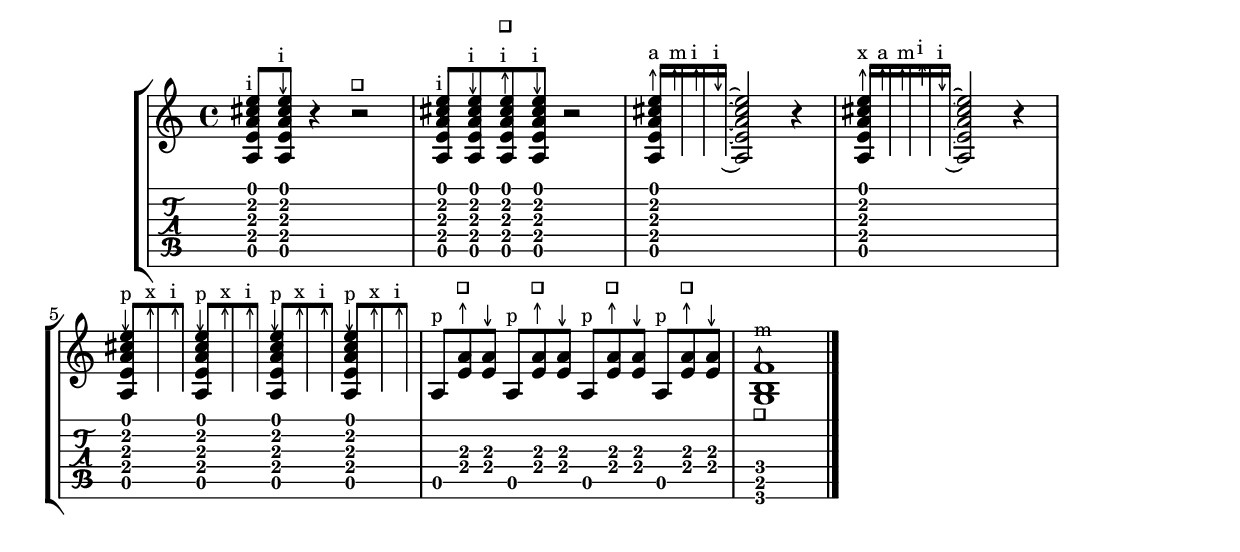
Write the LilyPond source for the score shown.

%% Do not edit this file; it is auto-generated from LSR http://lsr.dsi.unimi.it
%% This file is in the public domain.
\version "2.13.1"

\header {
  lsrtags = "fretted-strings"

  texidoc = "
For flamenco guitar, special notation is used:


* a golpe symbol to indicate a slap on the guitar body with the nail of
the ring finger


* an arrow to indicate (the direction of) strokes


* different letters for fingering (\"p\": thumb, \"i\": index finger,
\"m\": middle finger, \"a\": ring finger and \"x\": little finger)


* 3- and 4-finger rasgueados; stroke upwards with all fingers, ending
with an up- and down using the index finger


* abanicos: strokes (in tuples) with thumb (down), little and index
finger (both up). There's also an abanico 2 where middle and ring
finger are used instead of the little finger.


* alza pua: fast playing with the thumb


Most figures use arrows in combination with fingering; with abanicos
and rasgueados, noteheads are printed only for the first chord.

This snippet contains some header-like code that can be copied as
@samp{flamenco.ly} and included in source files. 

"
  doctitle = "Flamenco notation"
} % begin verbatim

%%%%%%%%%%%%%%%%%%%%%%%%%%%%%%%%%%%%%%%%%%%
%%%%%%%  Cut here ----- Start 'flamenco.ly' 

% Text indicators
abanico   = \markup { \italic Abanico }
rasgueaso = \markup { \italic Ras. }
alzapua   = \markup { \italic Alzapua }

% Finger stroke symbols
strokeUp = \markup { \postscript #"
  0.1     setlinewidth
  0.5 0   moveto
  0.5 2   lineto
  0.2 1.4 lineto
  0.5 2   moveto
  0.8 1.4 lineto
  stroke
"}

strokeDown = \markup { \postscript #"
  0.1     setlinewidth
  0.5 2   moveto
  0.5 0   lineto
  0.2 0.6 lineto
  0.5 0   moveto
  0.8 0.6 lineto
  stroke
"}

% Golpe symbol
golpe = \markup { \postscript #"
  0.2 setlinewidth
  0 0 moveto
  1 0 lineto
  1 1 lineto
  stroke
  "\postscript #"
  0.1       setlinewidth
  -0.6 -0.1  moveto
  -0.6  1.0 lineto
  0.5  1.0 lineto
  stroke
"}  

strokeUpGolpe = \markup { \column { \golpe \line { \strokeUp }}}
iUpGolpe = \markup { \column { \golpe \line { \small i } \line { \strokeUp }}}

% Strokes for all fingers
pUp   = \markup { \column { \small p \line { \strokeUp }}}
pDown = \markup { \column { \small p \line { \strokeDown }}}
iUp   = \markup { \column { \small i \line { \strokeUp }}}
iDown = \markup { \column { \small i \line { \strokeDown }}}
mUp   = \markup { \column { \small m \line { \strokeUp }}}
mDown = \markup { \column { \small m \line { \strokeDown }}}
aUp   = \markup { \column { \small a \line { \strokeUp }}}
aDown = \markup { \column { \small a \line { \strokeDown }}}
xUp   = \markup { \column { \small x \line { \strokeUp }}}
xDown = \markup { \column { \small x \line { \strokeDown }}}


% Just handy :)
tupletOff = {
  \once \override TupletNumber #'stencil = ##f
  \once \override TupletBracket #'stencil = ##f
}

tupletsOff = {
  \override TupletNumber #'stencil = ##f
  \override TupletBracket #'bracket-visibility = #'if-no-beam
}

tupletsOn = {
  \override TupletBracket #'bracket-visibility = #'default
  \revert TupletNumber #'stencil
}

headsOff = {
  \override TabNoteHead #'transparent = ##t
  \override NoteHead #'transparent = ##t
  \override NoteHead #'no-ledgers = ##t
}

headsOn = {
  \override TabNoteHead #'transparent = ##f
  \override NoteHead #'transparent = ##f
  \override NoteHead #'no-ledgers = ##f
}

%%%%%%%  Cut here ----- End 'flamenco.ly' 
%%%%%%%%%%%%%%%%%%%%%%%%%%%%%%%%%%%%%%%%%

part = \relative c' {
  <a, e' a cis e>8^\iUp
  <a e' a cis e>8^\iDown
  r4
  r2^\golpe
    
  <a e' a cis e>8^\iUp
  <a e' a cis e>8^\iDown
  <a e' a cis e>8^\iUpGolpe
  <a e' a cis e>8^\iDown
  r2
      
  <a e' a cis e>16^\aUp
  \headsOff 
  <a e' a cis e>^\mUp
  <a e' a cis e>^\iUp
  <a e' a cis e>^\iDown~
  \headsOn
  <a e' a cis e>2
  r4

  \tupletOff
  \times 4/5 {
    <a e' a cis e>16^\xUp
    \headsOff
    <a e' a cis e>^\aUp
    <a e' a cis e>^\mUp
    <a e' a cis e>^\iUp
    <a e' a cis e>^\iDown~
    \headsOn
  }
  <a e' a cis e>2
  r4
    
  \tupletsOff
  \times 2/3 {
    <a e' a cis e>8^\pDown
    \headsOff
    <a e' a cis e>^\xUp
    <a e' a cis e>^\iUp
    \headsOn
  }
  
  \times 2/3 {
    <a e' a cis e>8^\pDown
    \headsOff
    <a e' a cis e>^\xUp
    <a e' a cis e>^\iUp
    \headsOn
  }
    
  \times 2/3 {
    <a e' a cis e>8^\pDown
    \headsOff
    <a e' a cis e>^\xUp
    <a e' a cis e>^\iUp
    \headsOn
  }
  \times 2/3 {
    <a e' a cis e>8^\pDown
    \headsOff
    <a e' a cis e>^\xUp
    <a e' a cis e>^\iUp
    \headsOn
  }
  
  \tupletsOff
  \override Beam #'positions = #'(2 . 2)
  \times 2/3 {
    a8^\markup{ \small p }
    <e' a>^\strokeUpGolpe
    <e a>^\strokeDown
  }
  \times 2/3 {
    a,8^\markup{ \small p }
    <e' a>^\strokeUpGolpe
    <e a>^\strokeDown
  }
  \times 2/3 {
    a,8^\markup{ \small p }
    <e' a>^\strokeUpGolpe
    <e a>^\strokeDown
  }
  \times 2/3 {
    a,8^\markup{ \small p }
    <e' a>^\strokeUpGolpe
    <e a>^\strokeDown
  }
  \tupletsOn
    
  \once \override TextScript #'extra-offset = #'(0 . -1)
  <g, b f'>1_\golpe^\mUp
  \bar "|."
}

\score {
  \new StaffGroup <<
    \context Staff = "part" <<
      \clef G
      \transpose c c'
      {
        \part
      }
    >>
    \context TabStaff {
      \part
    }
  >>
  \layout {
    ragged-right = ##t
  }
}

